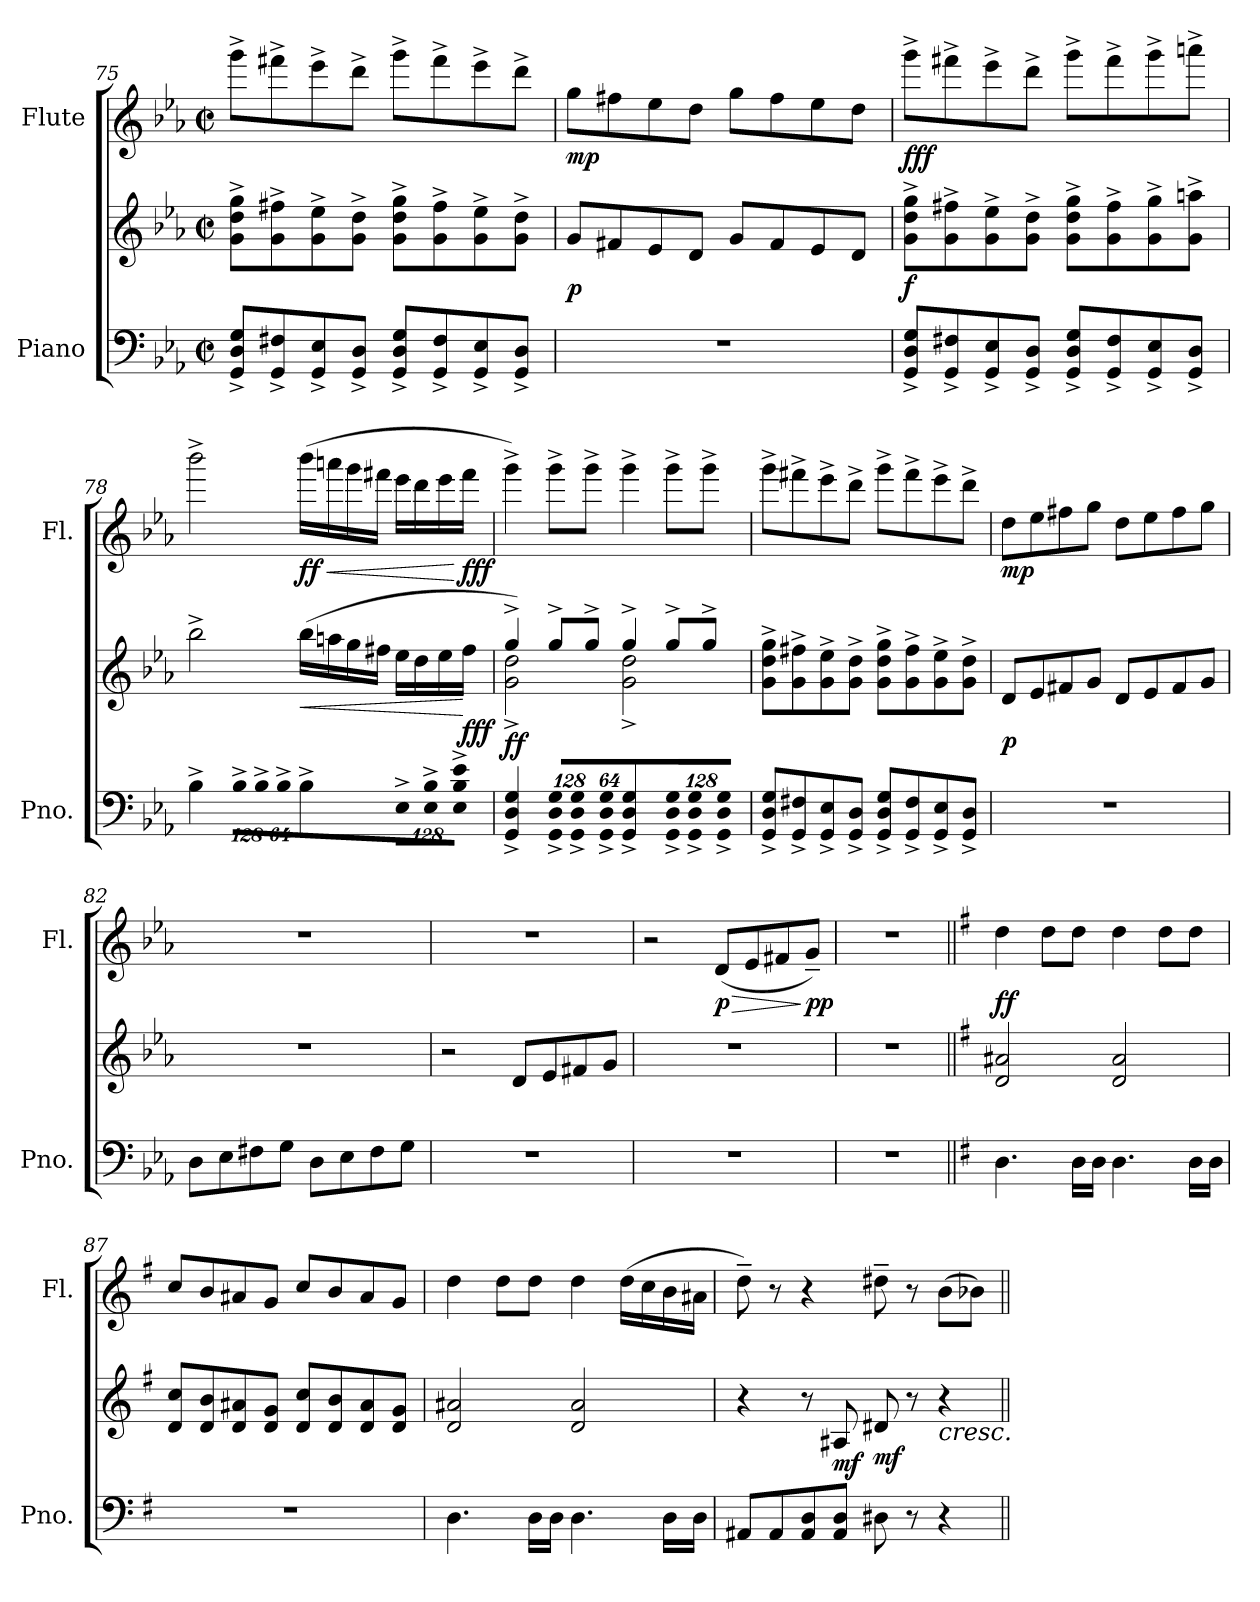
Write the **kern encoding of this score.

**kern	**kern	**dynam	**kern	**dynam
*part2	*part2	*part2	*part1	*part1
*staff3	*staff2	*staff2/3	*staff1	*staff1
*I"Piano	*	*	*I"Flute	*
*I'Pno.	*	*	*I'Fl.	*
!!LO:LB:g=z
*clefF4	*clefG2	*	*clefG2	*
*k[b-e-a-]	*k[b-e-a-]	*	*k[b-e-a-]	*
*c:	*c:	*	*c:	*
*M2/2	*M2/2	*	*M2/2	*
*met(c|)	*met(c|)	*	*met(c|)	*
=75	=75	=75	=75	=75
8GGi/^ 8Di^ 8Gi^L	8gi\^ 8ddi^ 8ggi^L	.	8ggg^i\L	.
8GGi/^ 8F#Xi^	8gi\^ 8ff#Xi^	.	8fff#X^i\	.
8GGi/^ 8E-i^	8gi\^ 8ee-i^	.	8eee-^i\	.
8GGi/^ 8Di^J	8gi\^ 8ddi^J	.	8ddd^i\J	.
8GGi/^ 8Di^ 8Gi^L	8gi\^ 8ddi^ 8ggi^L	.	8ggg^i\L	.
8GGi/^ 8F#i^	8gi\^ 8ff#i^	.	8fff#^i\	.
8GGi/^ 8E-i^	8gi\^ 8ee-i^	.	8eee-^i\	.
8GGi/^ 8Di^J	8gi\^ 8ddi^J	.	8ddd^i\J	.
=76	=76	=76	=76	=76
1r	8gi/L	p	8ggi\L	mp
.	8f#Xi/	.	8ff#Xi\	.
.	8e-i/	.	8ee-i\	.
.	8di/J	.	8ddi\J	.
.	8gi/L	.	8ggi\L	.
.	8f#i/	.	8ff#i\	.
.	8e-i/	.	8ee-i\	.
.	8di/J	.	8ddi\J	.
=77	=77	=77	=77	=77
8GGi/^ 8Di^ 8Gi^L	8gi\^ 8ddi^ 8ggi^L	f	8ggg^i\L	fff
8GGi/^ 8F#Xi^	8gi\^ 8ff#Xi^	.	8fff#X^i\	.
8GGi/^ 8E-i^	8gi\^ 8ee-i^	.	8eee-^i\	.
8GGi/^ 8Di^J	8gi\^ 8ddi^J	.	8ddd^i\J	.
8GGi/^ 8Di^ 8Gi^L	8gi\^ 8ddi^ 8ggi^L	.	8ggg^i\L	.
8GGi/^ 8F#i^	8gi\^ 8ff#i^	.	8fff#^i\	.
8GGi/^ 8E-i^	8gi\^ 8ggi^	.	8ggg^i\	.
8GGi/^ 8Di^J	8gi\^ 8aani^J	.	8aaan^i\J	.
=78	=78	=78	=78	=78
4B-^i\	2bb-^i\	.	2bbb-^i\	.
*Xbrackettup	*	*	*	*
!LO:N:vis=8	!	!	!	!
1024%85B-^i\L	.	.	.	.
!LO:N:vis=8	!	!	!	!
1024%85B-^i\	.	.	.	.
!LO:N:vis=8	!	!	!	!
512%43B-^i\J	.	.	.	.
!	!	!LO:HP:b	!	!LO:HP:b
4B-^i\	(16bb-i\LL	<	(16bbb-i\LL	< ff
.	16aani\	.	16aaani\	.
.	16ggi\	.	16gggi\	.
.	16ff#Xi\JJ	.	16fff#Xi\JJ	.
!LO:N:vis=8	!	!	!	!
1024%85E-^i\L	16ee-i\LL	.	16eee-i\LL	.
.	16ddi\	.	16dddi\	.
!LO:N:vis=8	!	!	!	!
1024%85E-i\^ 1024%85B-i^	.	.	.	.
.	16ee-i\	.	16eee-i\	.
!LO:N:vis=8	!	!	!	!
512%43E-i\^ 512%43B-i^ 512%43e-i^J	.	.	.	.
.	16ff#i\JJ	[ fff	16fff#i\JJ	[ fff
!!LO:PB:g=z
=79	=79	=79	=79	=79
*	*^	*	*	*
4GGi/^ 4Di^ 4Gi^	4gg^i/)	2gi\^ 2ddi^	f f	4ggg^i\)	.
!LO:N:vis=8	!	!	!	!	!
1024%85GGi/^ 1024%85Di^ 1024%85Gi^L	8gg^i/L	.	.	8ggg^i\L	.
!LO:N:vis=8	!	!	!	!	!
1024%85GGi/^ 1024%85Di^ 1024%85Gi^	.	.	.	.	.
.	8gg^i/J	.	.	8ggg^i\J	.
!LO:N:vis=8	!	!	!	!	!
512%43GGi/^ 512%43Di^ 512%43Gi^J	.	.	.	.	.
4GGi/^ 4Di^ 4Gi^	4gg^i/	2gi\^ 2ddi^	.	4ggg^i\	.
!LO:N:vis=8	!	!	!	!	!
1024%85GGi/^ 1024%85Di^ 1024%85Gi^L	8gg^i/L	.	.	8ggg^i\L	.
!LO:N:vis=8	!	!	!	!	!
1024%85GGi/^ 1024%85Di^ 1024%85Gi^	.	.	.	.	.
.	8gg^i/J	.	.	8ggg^i\J	.
!LO:N:vis=8	!	!	!	!	!
512%43GGi/^ 512%43Di^ 512%43Gi^J	.	.	.	.	.
*	*v	*v	*	*	*
=80	=80	=80	=80	=80
8GGi/^ 8Di^ 8Gi^L	8gi\^ 8ddi^ 8ggi^L	.	8ggg^i\L	.
8GGi/^ 8F#Xi^	8gi\^ 8ff#Xi^	.	8fff#X^i\	.
8GGi/^ 8E-i^	8gi\^ 8ee-i^	.	8eee-^i\	.
8GGi/^ 8Di^J	8gi\^ 8ddi^J	.	8ddd^i\J	.
8GGi/^ 8Di^ 8Gi^L	8gi\^ 8ddi^ 8ggi^L	.	8ggg^i\L	.
8GGi/^ 8F#i^	8gi\^ 8ff#i^	.	8fff#^i\	.
8GGi/^ 8E-i^	8gi\^ 8ee-i^	.	8eee-^i\	.
8GGi/^ 8Di^J	8gi\^ 8ddi^J	.	8ddd^i\J	.
=81	=81	=81	=81	=81
1r	8di/L	p	8ddi\L	mp
.	8e-i/	.	8ee-i\	.
.	8f#Xi/	.	8ff#Xi\	.
.	8gi/J	.	8ggi\J	.
.	8di/L	.	8ddi\L	.
.	8e-i/	.	8ee-i\	.
.	8f#i/	.	8ff#i\	.
.	8gi/J	.	8ggi\J	.
=82	=82	=82	=82	=82
8Di\L	1r	.	1r	.
8E-i\	.	.	.	.
8F#Xi\	.	.	.	.
8Gi\J	.	.	.	.
8Di\L	.	.	.	.
8E-i\	.	.	.	.
8F#i\	.	.	.	.
8Gi\J	.	.	.	.
!!LO:LB:g=z
=83	=83	=83	=83	=83
1r	2r	.	1r	.
.	8di/L	.	.	.
.	8e-i/	.	.	.
.	8f#Xi/	.	.	.
.	8gi/J	.	.	.
=84	=84	=84	=84	=84
1r	1r	.	2r	.
!	!	!	!	!LO:HP:b
.	.	.	(8di/L	> p
.	.	.	8e-i/	.
.	.	.	8f#Xi/	.
.	.	.	8g~i/J)	] pp
=85	=85	=85	=85	=85
1r	1r	.	1r	.
=86||	=86||	=86||	=86||	=86||
*k[f#]	*k[f#]	*	*k[f#]	*
*G:	*G:	*	*G:	*
4.Di\	2di/ 2a#Xi	mp p	4ddi\	ff
.	.	.	8ddi\L	.
16Di\LL	.	.	8ddi\J	.
16Di\JJ	.	.	.	.
4.Di\	2di/ 2a#i	.	4ddi\	.
.	.	.	8ddi\L	.
16Di\LL	.	.	8ddi\J	.
16Di\JJ	.	.	.	.
=87	=87	=87	=87	=87
1r	8di/ 8cciL	.	8cci/L	.
.	8di/ 8bi	.	8bi/	.
.	8di/ 8a#Xi	.	8a#Xi/	.
.	8di/ 8giJ	.	8gi/J	.
.	8di/ 8cciL	.	8cci/L	.
.	8di/ 8bi	.	8bi/	.
.	8di/ 8a#i	.	8a#i/	.
.	8di/ 8giJ	.	8gi/J	.
!!LO:LB:g=z
=88	=88	=88	=88	=88
4.Di\	2di/ 2a#Xi	.	4ddi\	.
.	.	.	8ddi\L	.
16Di\LL	.	.	8ddi\J	.
16Di\JJ	.	.	.	.
4.Di\	2di/ 2a#i	.	4ddi\	.
.	.	.	(16ddi\LL	.
.	.	.	16cci\	.
16Di\LL	.	.	16bi\	.
16Di\JJ	.	.	16a#Xi\JJ	.
=89	=89	=89	=89	=89
8AA#Xi/L	4r	.	8dd~i\)	.
8AA#i/	.	[	8r	.
8AA#i/ 8Di	8r	.	4r	.
8AA#i/ 8DiJ	8A#Xi/	mf	.	.
8D#Xi\	8d#Xi/	mf	8dd#X~i\	.
8r	8r	.	8r	.
!	!	!LO:HP:b	!	!
4r	4r	<	(8bi\L	.
.	.	.	8b-Xi\J)	.
=||	=||	=||	=||	=||
*-	*-	*-	*-	*-
